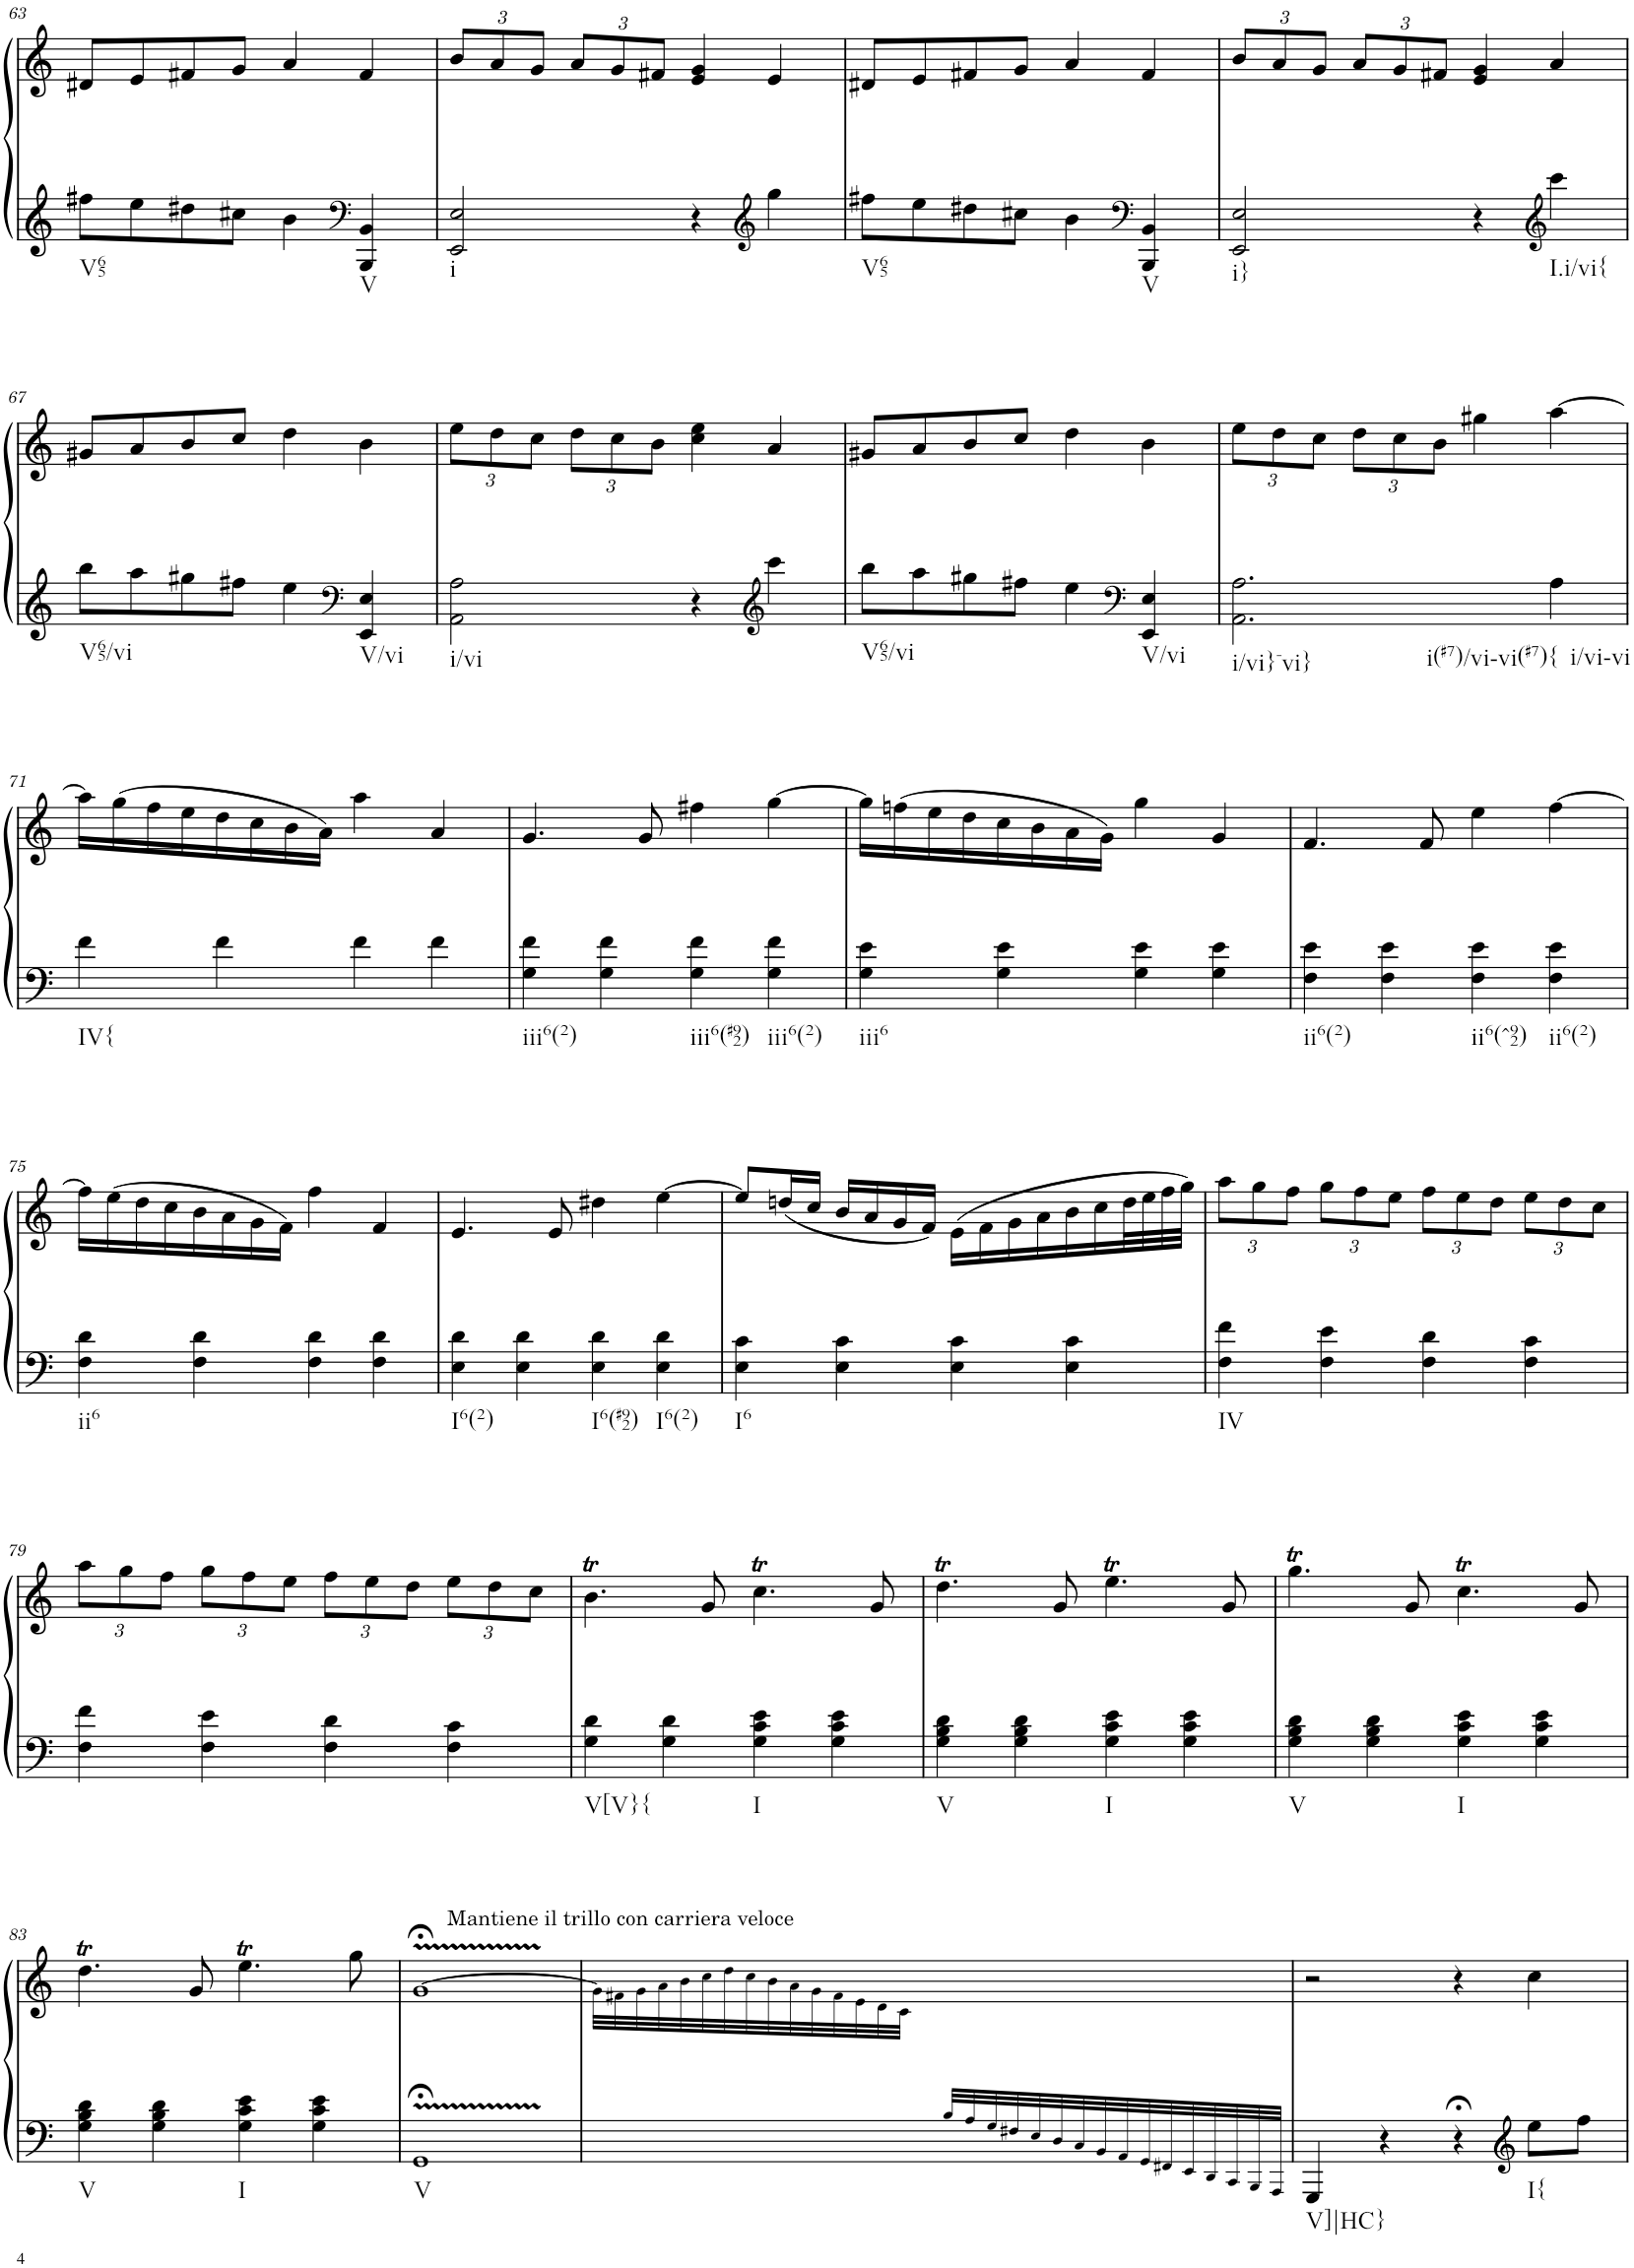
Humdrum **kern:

**kern	**kern
*part1	*part1
*staff2	*staff1
*I"Piano	*
*I'Pno.	*
!!LO:PB:g=z
*clefG2	*clefG2
*k[]	*k[]
*M2/2	*M2/2
*met(c|)	*met(c|)
=63	=63
!LO:TX:b:t=V65	!
8ff#X\L	8d#X/L
8ee\	8e/
8dd#X\	8f#X/
8cc#X\J	8g/J
4b\	4a/
*clefF4	*
!LO:TX:b:t=V	!
4BBB/ 4BB/	4f#/
=64	=64
*	*Xbrackettup
!LO:TX:b:t=i	!
2EE/ 2E/	12b/L
.	12a/
.	12g/J
.	12a/L
.	12g/
.	12f#X/J
4r	4e/ 4g/
*clefG2	*
4gg\	4e/
=65	=65
!LO:TX:b:t=V65	!
8ff#X\L	8d#X/L
8ee\	8e/
8dd#X\	8f#X/
8cc#X\J	8g/J
4b\	4a/
*clefF4	*
!LO:TX:b:t=V	!
4BBB/ 4BB/	4f#/
=66	=66
!LO:TX:b:t=i}	!
2EE/ 2E/	12b/L
.	12a/
.	12g/J
.	12a/L
.	12g/
.	12f#X/J
4r	4e/ 4g/
*clefG2	*
!LO:TX:b:t=I.i/vi{	!
4ccc\	4a/
!!LO:LB:g=z
=67	=67
!LO:TX:b:t=V65/vi	!
8bb\L	8g#X/L
8aa\	8a/
8gg#X\	8b/
8ff#X\J	8cc/J
4ee\	4dd\
*clefF4	*
!LO:TX:b:t=V/vi	!
4EE/ 4E/	4b\
=68	=68
!LO:TX:b:t=i/vi	!
2AA\ 2A\	12ee\L
.	12dd\
.	12cc\J
.	12dd\L
.	12cc\
.	12b\J
4r	4cc\ 4ee\
*clefG2	*
4ccc\	4a/
=69	=69
!LO:TX:b:t=V65/vi	!
8bb\L	8g#X/L
8aa\	8a/
8gg#X\	8b/
8ff#X\J	8cc/J
4ee\	4dd\
*clefF4	*
!LO:TX:b:t=V/vi	!
4EE/ 4E/	4b\
=70	=70
!LO:TX:b:t=i/vi}-vi}	!
!LO:TX:b:t=i(#7)/vi-vi(#7){	!
2.AA\ 2.A\	12ee\L
.	12dd\
.	12cc\J
.	12dd\L
.	12cc\
.	12b\J
.	4gg#X\
!LO:TX:b:t=i/vi-vi	!
4A\	[4aa\
!!LO:LB:g=z
=71	=71
!LO:TX:b:t=IV{	!
4f\	16aa\LL]
.	(16gg\
.	16ff\
.	16ee\
4f\	16dd\
.	16cc\
.	16b\
.	16a\JJ)
4f\	4aa\
4f\	4a/
=72	=72
!LO:TX:b:t=iii6(2)	!
4G\ 4f\	4.g/
4G\ 4f\	.
.	8g/
!LO:TX:b:t=iii6(#92)	!
4G\ 4f\	4ff#X\
!LO:TX:b:t=iii6(2)	!
4G\ 4f\	[4gg\
=73	=73
!LO:TX:b:t=iii6	!
4G\ 4e\	16gg\LL]
.	(16ffn\
.	16ee\
.	16dd\
4G\ 4e\	16cc\
.	16b\
.	16a\
.	16g\JJ)
4G\ 4e\	4gg\
4G\ 4e\	4g/
=74	=74
!LO:TX:b:t=ii6(2)	!
4F\ 4e\	4.f/
4F\ 4e\	.
.	8f/
!LO:TX:b:t=ii6(^92)	!
4F\ 4e\	4ee\
!LO:TX:b:t=ii6(2)	!
4F\ 4e\	[4ff\
!!LO:LB:g=z
=75	=75
!LO:TX:b:t=ii6	!
4F\ 4d\	16ff\LL]
.	(16ee\
.	16dd\
.	16cc\
4F\ 4d\	16b\
.	16a\
.	16g\
.	16f\JJ)
4F\ 4d\	4ff\
4F\ 4d\	4f/
=76	=76
!LO:TX:b:t=I6(2)	!
4E\ 4d\	4.e/
4E\ 4d\	.
.	8e/
!LO:TX:b:t=I6(#92)	!
4E\ 4d\	4dd#X\
!LO:TX:b:t=I6(2)	!
4E\ 4d\	[4ee\
=77	=77
!LO:TX:b:t=I6	!
4E\ 4c\	8ee/L]
.	(16ddn/L
.	16cc/JJ
4E\ 4c\	16b/LL
.	16a/
.	16g/
.	16f/JJ)
4E\ 4c\	(16e\LL
.	16f\
.	16g\
.	16a\
4E\ 4c\	16b\
.	16cc\
.	32dd\L
.	32ee\
.	32ff\
.	32gg\JJJ)
=78	=78
!LO:TX:b:t=IV	!
4F\ 4f\	12aa\L
.	12gg\
.	12ff\J
4F\ 4e\	12gg\L
.	12ff\
.	12ee\J
4F\ 4d\	12ff\L
.	12ee\
.	12dd\J
4F\ 4c\	12ee\L
.	12dd\
.	12cc\J
!!LO:LB:g=z
=79	=79
4F\ 4f\	12aa\L
.	12gg\
.	12ff\J
4F\ 4e\	12gg\L
.	12ff\
.	12ee\J
4F\ 4d\	12ff\L
.	12ee\
.	12dd\J
4F\ 4c\	12ee\L
.	12dd\
.	12cc\J
=80	=80
!LO:TX:b:t=V[V}{	!
4G\ 4d\	4.bt\
4G\ 4d\	.
.	8g/
!LO:TX:b:t=I	!
4G\ 4c\ 4e\	4.ccT\
4G\ 4c\ 4e\	.
.	8g/
=81	=81
!LO:TX:b:t=V	!
4G\ 4B\ 4d\	4.ddT\
4G\ 4B\ 4d\	.
.	8g/
!LO:TX:b:t=I	!
4G\ 4c\ 4e\	4.eet\
4G\ 4c\ 4e\	.
.	8g/
=82	=82
!LO:TX:b:t=V	!
4G\ 4B\ 4d\	4.ggT\
4G\ 4B\ 4d\	.
.	8g/
!LO:TX:b:t=I	!
4G\ 4c\ 4e\	4.ccT\
4G\ 4c\ 4e\	.
.	8g/
!!LO:LB:g=z
=83	=83
!LO:TX:b:t=V	!
4G\ 4B\ 4d\	4.ddT\
4G\ 4B\ 4d\	.
.	8g/
!LO:TX:b:t=I	!
4G\ 4c\ 4e\	4.eet\
4G\ 4c\ 4e\	.
.	8gg\
=84	=84
!	!LO:TX:a:t=Mantiene il trillo con carriera veloce
!LO:TX:b:t=V	!
1GG;<	[1g;<
=85	=85
2ryy	32g!\LLL]
.	32f#X!\
.	32g!\
.	32a!\
.	32b!\
.	32cc!\
.	32dd!\
.	32cc!\
.	32b!\
.	32a!\
.	32g!\
.	32f#!\
.	32e!\
.	32d!\
.	32c!\JJJ
.	32ryy
32B!/LLL	2ryy
32A!/	.
32G!/	.
32F#X!/	.
32E!/	.
32D!/	.
32C!/	.
32BB!/	.
32AA!/	.
32GG!/	.
32FF#X!/	.
32EE!/	.
32DD!/	.
32CC!/	.
32BBB!/	.
32AAA!/JJJ	.
=86	=86
!LO:TX:b:t=V]|HC}	!
4GGG/	2r
4r	.
4r;<	4r
*clefG2	*
!LO:TX:b:t=I{	!
8ee\L	4cc\
8ff\J	.
=	=
*-	*-
